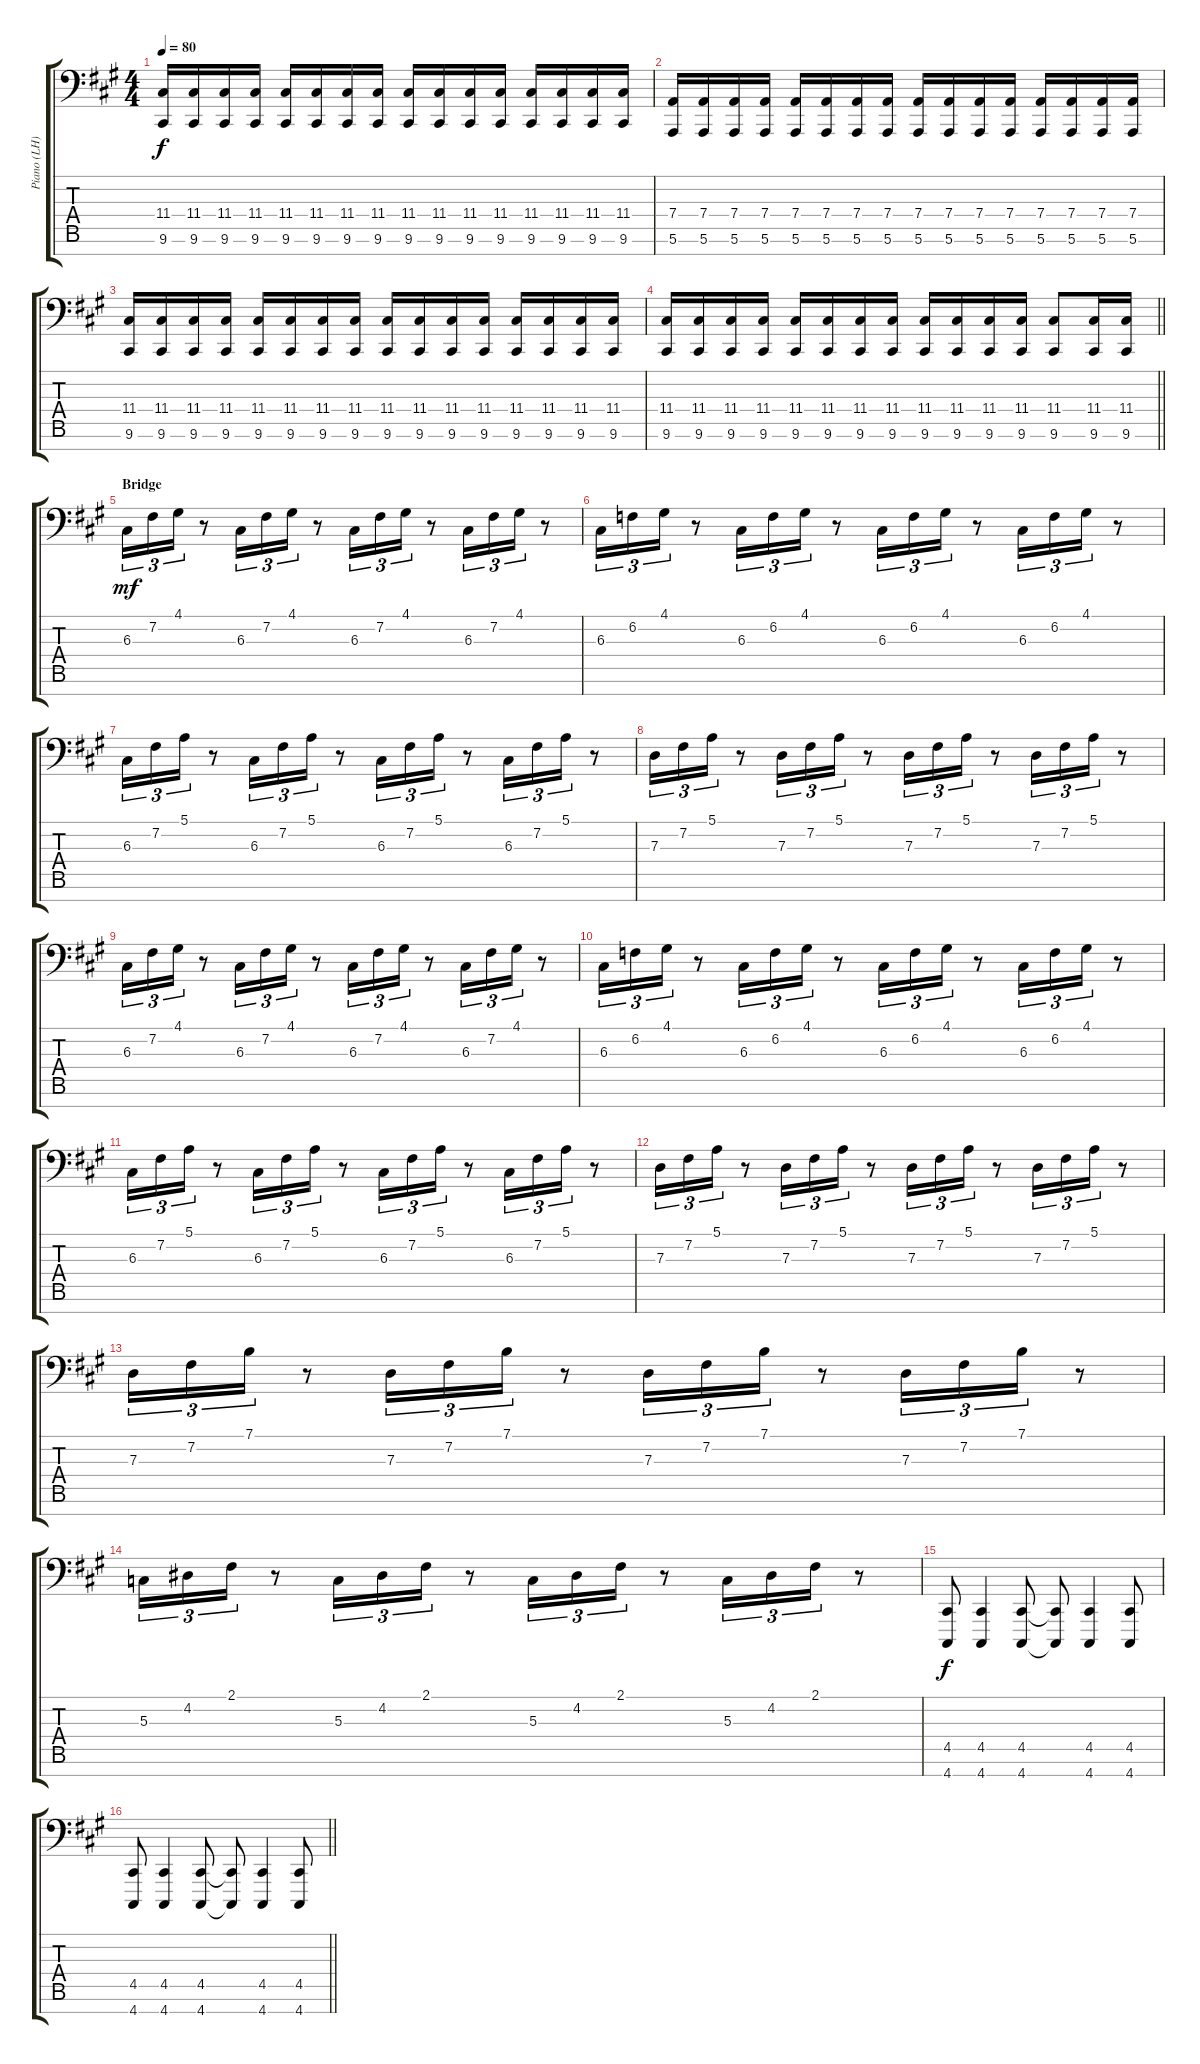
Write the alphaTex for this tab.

\track ("Piano (LH)" "Piano (LH)") {instrument brightacousticpiano}
\staff {score tabs}
\tuning (E3 B2 G2 D2 A1 E1 A0) {hide}
\ts (4 4)
\tempo 80
\clef f4
\ks f#minor
(11.4 9.6).16{dy f} (11.4 9.6).16 (11.4 9.6).16 (11.4 9.6).16 (11.4 9.6).16 (11.4 9.6).16 (11.4 9.6).16 (11.4 9.6).16 (11.4 9.6).16 (11.4 9.6).16 (11.4 9.6).16 (11.4 9.6).16 (11.4 9.6).16 (11.4 9.6).16 (11.4 9.6).16 (11.4 9.6).16 |
(7.4 5.6).16 (7.4 5.6).16 (7.4 5.6).16 (7.4 5.6).16 (7.4 5.6).16 (7.4 5.6).16 (7.4 5.6).16 (7.4 5.6).16 (7.4 5.6).16 (7.4 5.6).16 (7.4 5.6).16 (7.4 5.6).16 (7.4 5.6).16 (7.4 5.6).16 (7.4 5.6).16 (7.4 5.6).16 |
(11.4 9.6).16 (11.4 9.6).16 (11.4 9.6).16 (11.4 9.6).16 (11.4 9.6).16 (11.4 9.6).16 (11.4 9.6).16 (11.4 9.6).16 (11.4 9.6).16 (11.4 9.6).16 (11.4 9.6).16 (11.4 9.6).16 (11.4 9.6).16 (11.4 9.6).16 (11.4 9.6).16 (11.4 9.6).16 |
\barLineRight lightlight
(11.4 9.6).16 (11.4 9.6).16 (11.4 9.6).16 (11.4 9.6).16 (11.4 9.6).16 (11.4 9.6).16 (11.4 9.6).16 (11.4 9.6).16 (11.4 9.6).16 (11.4 9.6).16 (11.4 9.6).16 (11.4 9.6).16 (11.4 9.6).8 (11.4 9.6).16 (11.4 9.6).16 |
\section ("" "Bridge")
6.3.16{tu (3 2) dy mf instrument lead2sawtooth} 7.2.16{tu (3 2)} 4.1.16{tu (3 2)} r.8 6.3.16{tu (3 2)} 7.2.16{tu (3 2)} 4.1.16{tu (3 2)} r.8 6.3.16{tu (3 2)} 7.2.16{tu (3 2)} 4.1.16{tu (3 2)} r.8 6.3.16{tu (3 2)} 7.2.16{tu (3 2)} 4.1.16{tu (3 2)} r.8 |
6.3.16{tu (3 2)} 6.2.16{tu (3 2)} 4.1.16{tu (3 2)} r.8 6.3.16{tu (3 2)} 6.2.16{tu (3 2)} 4.1.16{tu (3 2)} r.8 6.3.16{tu (3 2)} 6.2.16{tu (3 2)} 4.1.16{tu (3 2)} r.8 6.3.16{tu (3 2)} 6.2.16{tu (3 2)} 4.1.16{tu (3 2)} r.8 |
6.3.16{tu (3 2)} 7.2.16{tu (3 2)} 5.1.16{tu (3 2)} r.8 6.3.16{tu (3 2)} 7.2.16{tu (3 2)} 5.1.16{tu (3 2)} r.8 6.3.16{tu (3 2)} 7.2.16{tu (3 2)} 5.1.16{tu (3 2)} r.8 6.3.16{tu (3 2)} 7.2.16{tu (3 2)} 5.1.16{tu (3 2)} r.8 |
7.3.16{tu (3 2)} 7.2.16{tu (3 2)} 5.1.16{tu (3 2)} r.8 7.3.16{tu (3 2)} 7.2.16{tu (3 2)} 5.1.16{tu (3 2)} r.8 7.3.16{tu (3 2)} 7.2.16{tu (3 2)} 5.1.16{tu (3 2)} r.8 7.3.16{tu (3 2)} 7.2.16{tu (3 2)} 5.1.16{tu (3 2)} r.8 |
6.3.16{tu (3 2)} 7.2.16{tu (3 2)} 4.1.16{tu (3 2)} r.8 6.3.16{tu (3 2)} 7.2.16{tu (3 2)} 4.1.16{tu (3 2)} r.8 6.3.16{tu (3 2)} 7.2.16{tu (3 2)} 4.1.16{tu (3 2)} r.8 6.3.16{tu (3 2)} 7.2.16{tu (3 2)} 4.1.16{tu (3 2)} r.8 |
6.3.16{tu (3 2)} 6.2.16{tu (3 2)} 4.1.16{tu (3 2)} r.8 6.3.16{tu (3 2)} 6.2.16{tu (3 2)} 4.1.16{tu (3 2)} r.8 6.3.16{tu (3 2)} 6.2.16{tu (3 2)} 4.1.16{tu (3 2)} r.8 6.3.16{tu (3 2)} 6.2.16{tu (3 2)} 4.1.16{tu (3 2)} r.8 |
6.3.16{tu (3 2)} 7.2.16{tu (3 2)} 5.1.16{tu (3 2)} r.8 6.3.16{tu (3 2)} 7.2.16{tu (3 2)} 5.1.16{tu (3 2)} r.8 6.3.16{tu (3 2)} 7.2.16{tu (3 2)} 5.1.16{tu (3 2)} r.8 6.3.16{tu (3 2)} 7.2.16{tu (3 2)} 5.1.16{tu (3 2)} r.8 |
7.3.16{tu (3 2)} 7.2.16{tu (3 2)} 5.1.16{tu (3 2)} r.8 7.3.16{tu (3 2)} 7.2.16{tu (3 2)} 5.1.16{tu (3 2)} r.8 7.3.16{tu (3 2)} 7.2.16{tu (3 2)} 5.1.16{tu (3 2)} r.8 7.3.16{tu (3 2)} 7.2.16{tu (3 2)} 5.1.16{tu (3 2)} r.8 |
7.3.16{tu (3 2)} 7.2.16{tu (3 2)} 7.1.16{tu (3 2)} r.8 7.3.16{tu (3 2)} 7.2.16{tu (3 2)} 7.1.16{tu (3 2)} r.8 7.3.16{tu (3 2)} 7.2.16{tu (3 2)} 7.1.16{tu (3 2)} r.8 7.3.16{tu (3 2)} 7.2.16{tu (3 2)} 7.1.16{tu (3 2)} r.8 |
5.3.16{tu (3 2)} 4.2.16{tu (3 2)} 2.1.16{tu (3 2)} r.8 5.3.16{tu (3 2)} 4.2.16{tu (3 2)} 2.1.16{tu (3 2)} r.8 5.3.16{tu (3 2)} 4.2.16{tu (3 2)} 2.1.16{tu (3 2)} r.8 5.3.16{tu (3 2)} 4.2.16{tu (3 2)} 2.1.16{tu (3 2)} r.8 |
(4.5 4.7).8{dy f instrument brightacousticpiano} (4.5 4.7).4 (4.5 4.7).8 (4.5{t} 4.7{t}).8 (4.5 4.7).4 (4.5 4.7).8 |
\barLineRight lightlight
(4.5 4.7).8 (4.5 4.7).4 (4.5 4.7).8 (4.5{t} 4.7{t}).8 (4.5 4.7).4 (4.5 4.7).8
